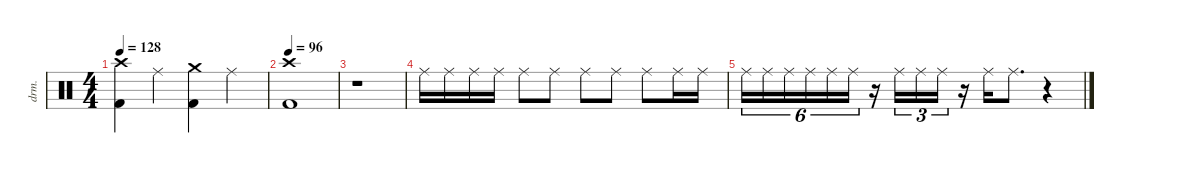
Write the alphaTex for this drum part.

\defaultSystemsLayout 4
\hideDynamics
\bracketExtendMode nobrackets
\otherSystemsTrackNameOrientation horizontal
\track ("Drums(Steven)" "drm.") {instrument percussion}
\staff {score}
\articulation defaults
\ts (4 4)
\tempo 128
\clef neutral
\ks c
("Crash high (hit)" "Kick (hit) 2").4{dy f} "Ride (middle)".4 ("Crash medium (hit)" "Kick (hit) 2").4 "Ride (middle)".4 |
\tempo 96
("Crash high (hit)" "Kick (hit) 2").1 |
r.1 |
"Ride (middle)".16 "Ride (middle)".16 "Ride (middle)".16 "Ride (middle)".16 "Ride (middle)".8 "Ride (middle)".8 "Ride (middle)".8 "Ride (middle)".8 "Ride (middle)".8 "Ride (middle)".16 "Ride (middle)".16 |
"Ride (middle)".16{tu (6 4)} "Ride (middle)".16{tu (6 4)} "Ride (middle)".16{tu (6 4)} "Ride (middle)".16{tu (6 4)} "Ride (middle)".16{tu (6 4)} "Ride (middle)".16{tu (6 4)} r.16 "Ride (middle)".16{tu (3 2)} "Ride (middle)".16{tu (3 2)} "Ride (middle)".16{tu (3 2)} r.16 "Ride (middle)".16 "Ride (middle)".8{d} r.4
